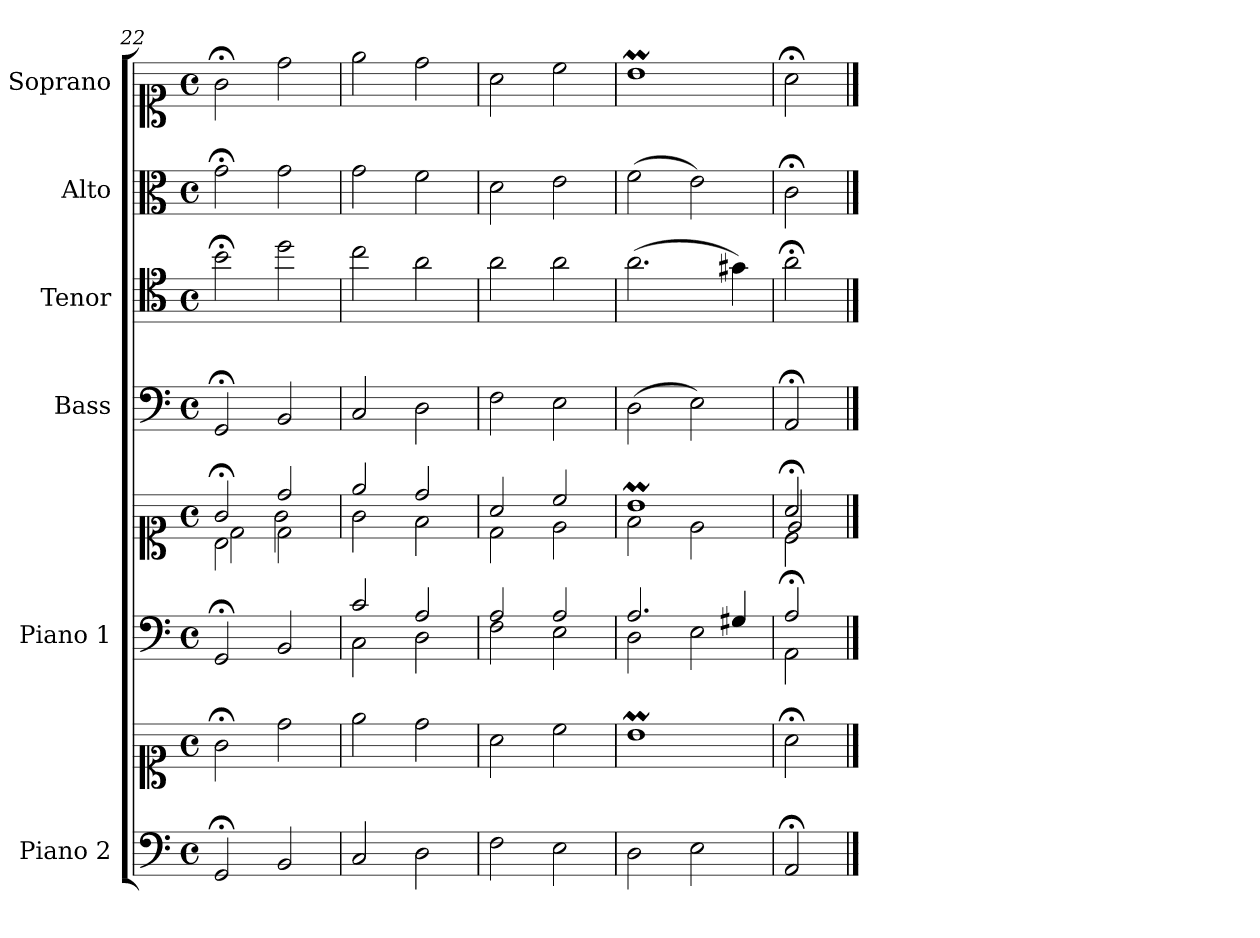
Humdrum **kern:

**kern	**kern	**kern	**kern	**kern	**kern	**kern	**kern
*part6	*part6	*part5	*part5	*part4	*part3	*part2	*part1
*staff8	*staff7	*staff6	*staff5	*staff4	*staff3	*staff2	*staff1
*I"Piano 2	*	*I"Piano 1	*	*I"Bass	*I"Tenor	*I"Alto	*I"Soprano
*I'Pno 2	*	*I'Pno 1	*	*I'B.	*I'T.	*I'A.	*I'S.
*clefF4	*clefC1	*clefF4	*clefC1	*clefF4	*clefC4	*clefC3	*clefC1
*	*	*	*	*	*ITrd7c12	*	*
*k[]	*k[]	*k[]	*k[]	*k[]	*k[]	*k[]	*k[]
*M4/4	*M4/4	*M4/4	*M4/4	*M4/4	*M4/4	*M4/4	*M4/4
*met(c)	*met(c)	*met(c)	*met(c)	*met(c)	*met(c)	*met(c)	*met(c)
=22	=22	=22	=22	=22	=22	=22	=22
*	*	*	*^	*	*	*	*
*	*	*	*	*^	*	*	*	*
2GG;</	2g;<\	2GG;/	2g;</	2B\	2d\	2GG;</	2B;<\	2g;<\	2g;<\
2BB/	2dd\	2BB/	2dd/	2d\	2g\	2BB/	2d\	2g\	2dd\
*	*	*	*	*v	*v	*	*	*	*
=23	=23	=23	=23	=23	=23	=23	=23	=23
*	*	*^	*	*	*	*	*	*
2C/	2ee\	2c/	2C\	2ee/	2g\	2C/	2c\	2g\	2ee\
2D\	2dd\	2A/	2D\	2dd/	2f\	2D\	2A\	2f\	2dd\
=24	=24	=24	=24	=24	=24	=24	=24	=24	=24
2F\	2a\	2A/	2F\	2a/	2d\	2F\	2A\	2d\	2a\
2E\	2cc\	2A/	2E\	2cc/	2e\	2E\	2A\	2e\	2cc\
=25	=25	=25	=25	=25	=25	=25	=25	=25	=25
2D\	1bm\	2.A/	2D\	1bm/	2f\	(2D\	(2.A\	(2f\	1bm\
2E\	.	.	2E\	.	2e\	2E\)	.	2e\)	.
.	.	4G#X/	.	.	.	.	4G#X\)	.	.
=26	=26	=26	=26	=26	=26	=26	=26	=26	=26
*	*	*	*	*	*^	*	*	*	*
2AA;/	2a;<\	2A;/	2AA\	2a;</	2c\	2e/	2AA;</	2A;<\	2c;<\	2a;<\
*	*	*v	*v	*	*	*	*	*	*	*
*	*	*	*v	*v	*v	*	*	*	*
==	==	==	==	==	==	==	==
*-	*-	*-	*-	*-	*-	*-	*-
